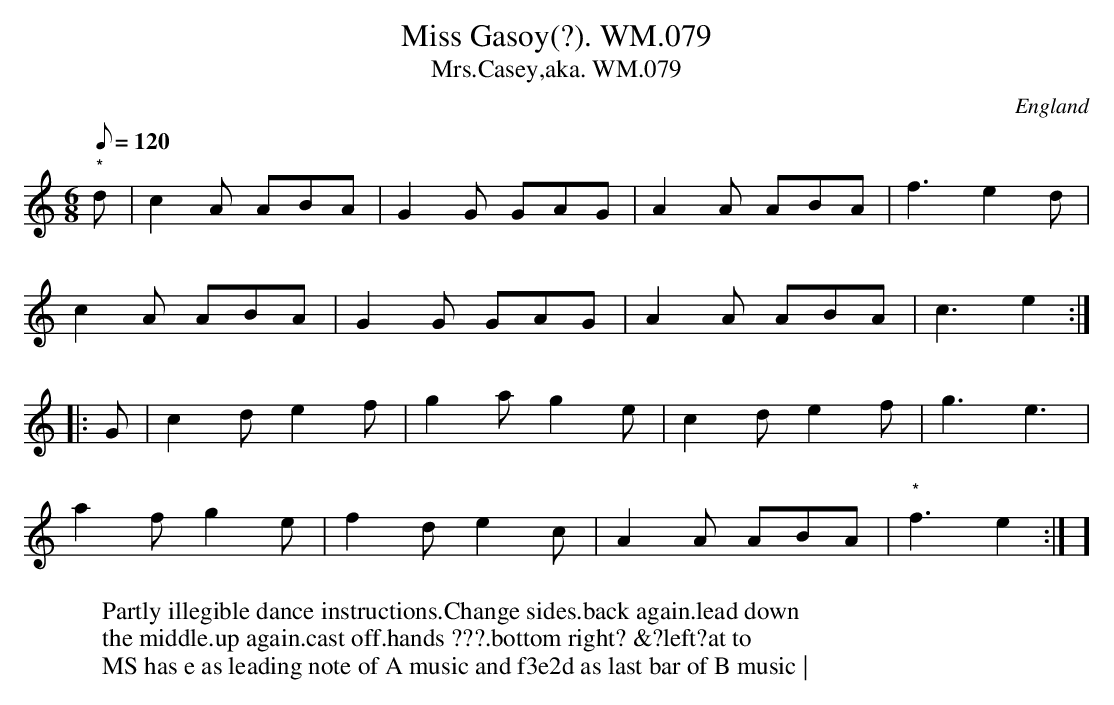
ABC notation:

X:1
T:Miss Gasoy(?). WM.079
T:Mrs.Casey,aka. WM.079
M:6/8
L:1/8
Q:120
O:England
W:Partly illegible dance instructions.Change sides.back again.lead down
W:the middle.up again.cast off.hands ???.bottom right? &?left?at to
K:C
"*"d|c2A ABA|G2G GAG|A2A ABA|f3-e2d|!
c2A ABA|G2G GAG|A2A ABA|c3e2:|!
|:G|c2de2f|g2ag2e|c2de2f|g3e3|!
a2fg2e|f2de2c|A2A ABA|"*"f3-e2:|]
W:MS has e as leading note of A music and f3e2d as last bar of B music |
]
